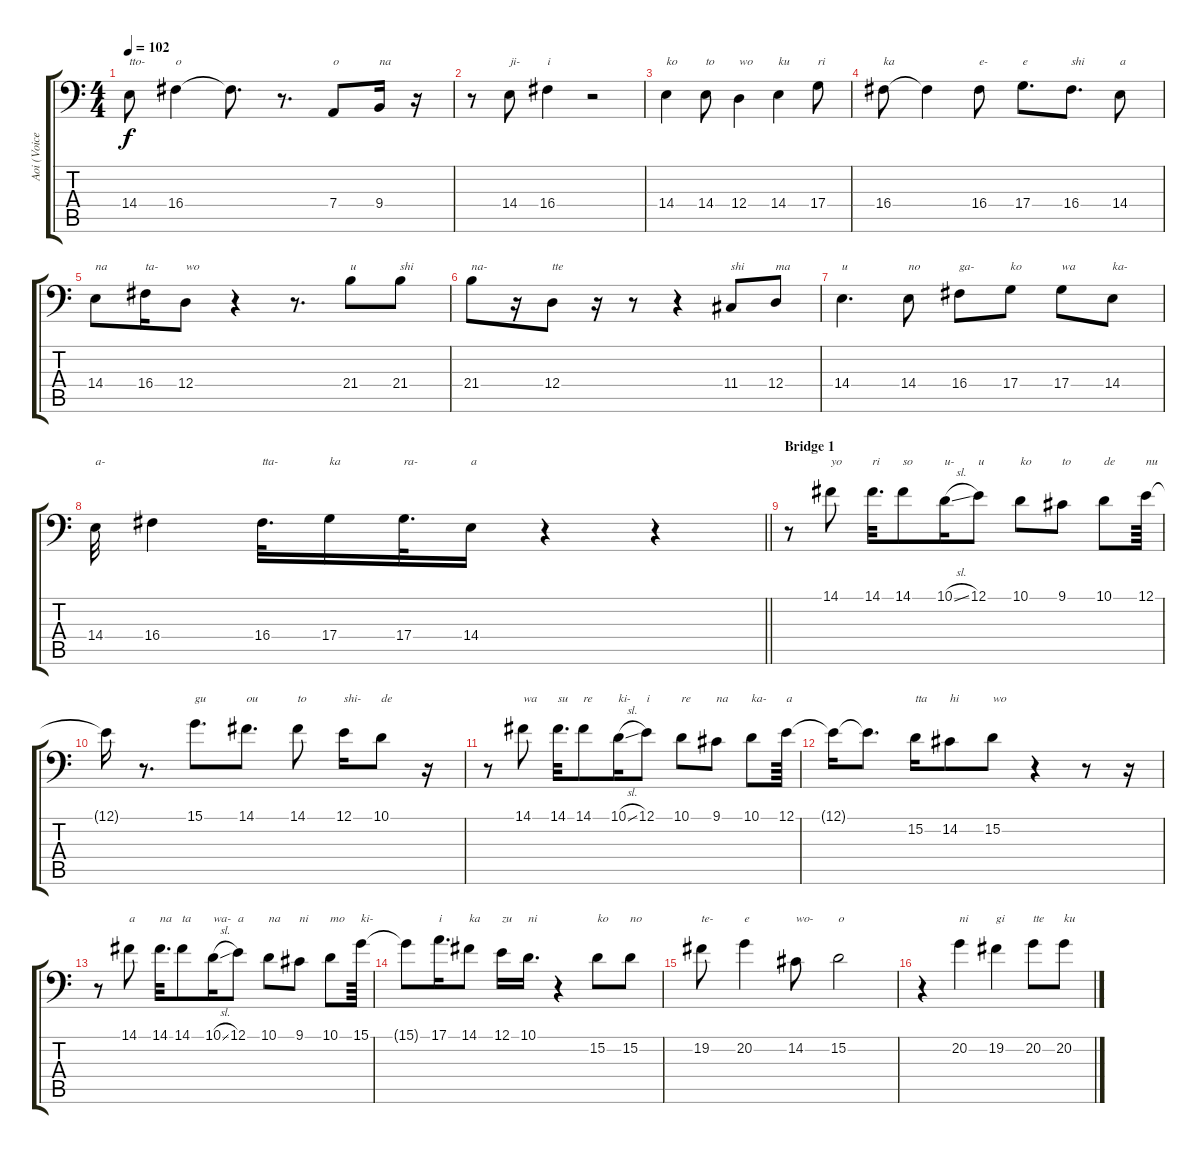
\track ("Aoi (Voice)" "Aoi (Voice") {solo instrument choiraahs}
\staff {score tabs}
\tuning (E3 B2 G2 D2 A1 E1) {hide}
\ts (4 4)
\tempo 102
\clef f4
\ks c
14.4.8{txt "tto-" dy f} 16.4.4{txt "o"} 16.4{t}.8{d} r.8{d} 7.4.8{txt "o"} 9.4.16{txt "na"} r.16 |
r.8 14.4.8{txt "ji-"} 16.4.4{txt "i"} r.2 |
14.4.4{txt "ko"} 14.4.8{txt "to"} 12.4.4{txt "wo"} 14.4.4{txt "ku"} 17.4.8{txt "ri"} |
16.4.8{txt "ka"} 16.4{t}.4 16.4.8{txt "e-"} 17.4.8{d txt "e"} 16.4.8{d txt "shi"} 14.4.8{txt "a"} |
14.4.8{txt "na"} 16.4.16{txt "ta-"} 12.4.8{txt "wo"} r.4 r.8{d} 21.4.8{txt "u"} 21.4.8{txt "shi"} |
21.4.8{txt "na-"} r.16 12.4.8{txt "tte"} r.16 r.8 r.4 11.4.8{txt "shi"} 12.4.8{txt "ma"} |
14.4.4{d txt "u"} 14.4.8{txt "no"} 16.4.8{txt "ga- "} 17.4.8{txt "ko"} 17.4.8{txt "wa"} 14.4.8{txt "ka-"} |
\barLineRight lightlight
14.4.32{txt "a-"} 16.4.4 16.4.32{d txt "tta-"} 17.4.16{txt "ka"} 17.4.32{d txt "ra-"} 14.4.16{txt "a"} r.4 r.4 |
\section ("" "Bridge 1")
r.8 14.1.8{txt "yo"} 14.1.32{d txt "ri"} 14.1.8{txt "so"} 10.1{sl}.16{txt "u-"} 12.1.8{txt "u"} 10.1.8{txt "ko"} 9.1.8{txt "to"} 10.1.8{txt "de"} 12.1.64{txt "nu"} |
12.1{t}.16 r.8{d} 15.1.8{d txt "gu"} 14.1.8{d txt "ou"} 14.1.8{txt "to"} 12.1.16{txt "shi-"} 10.1.8{txt "de"} r.16 |
r.8 14.1.8{txt "wa"} 14.1.32{d txt "su"} 14.1.8{txt "re"} 10.1{sl}.16{txt "ki-"} 12.1.8{txt "i"} 10.1.8{txt "re"} 9.1.8{txt "na"} 10.1.8{txt "ka-"} 12.1.64{txt "a"} |
12.1{t}.16 12.1{t}.8{d} 15.2.16{txt "tta"} 14.2.8{txt "hi"} 15.2.8{txt "wo"} r.4 r.8 r.16 |
r.8 14.1.8{txt "a "} 14.1.32{d txt "na"} 14.1.8{txt "ta"} 10.1{sl}.16{txt "wa-"} 12.1.8{txt "a"} 10.1.8{txt "na"} 9.1.8{txt "ni"} 10.1.8{txt "mo"} 15.1.64{txt "ki-"} |
15.1{t}.8 17.1.16{d txt "i"} 14.1.8{txt "ka"} 12.1.16{txt "zu"} 10.1.16{d txt "ni"} r.4 15.2.8{txt "ko"} 15.2.8{txt "no"} |
19.2.8{txt "te-"} 20.2.4{txt "e"} 14.2.8{txt "wo-"} 15.2.2{txt "o"} |
r.4 20.2.4{txt "ni"} 19.2.4{txt "gi"} 20.2.8{txt "tte"} 20.2.8{txt "ku"}
